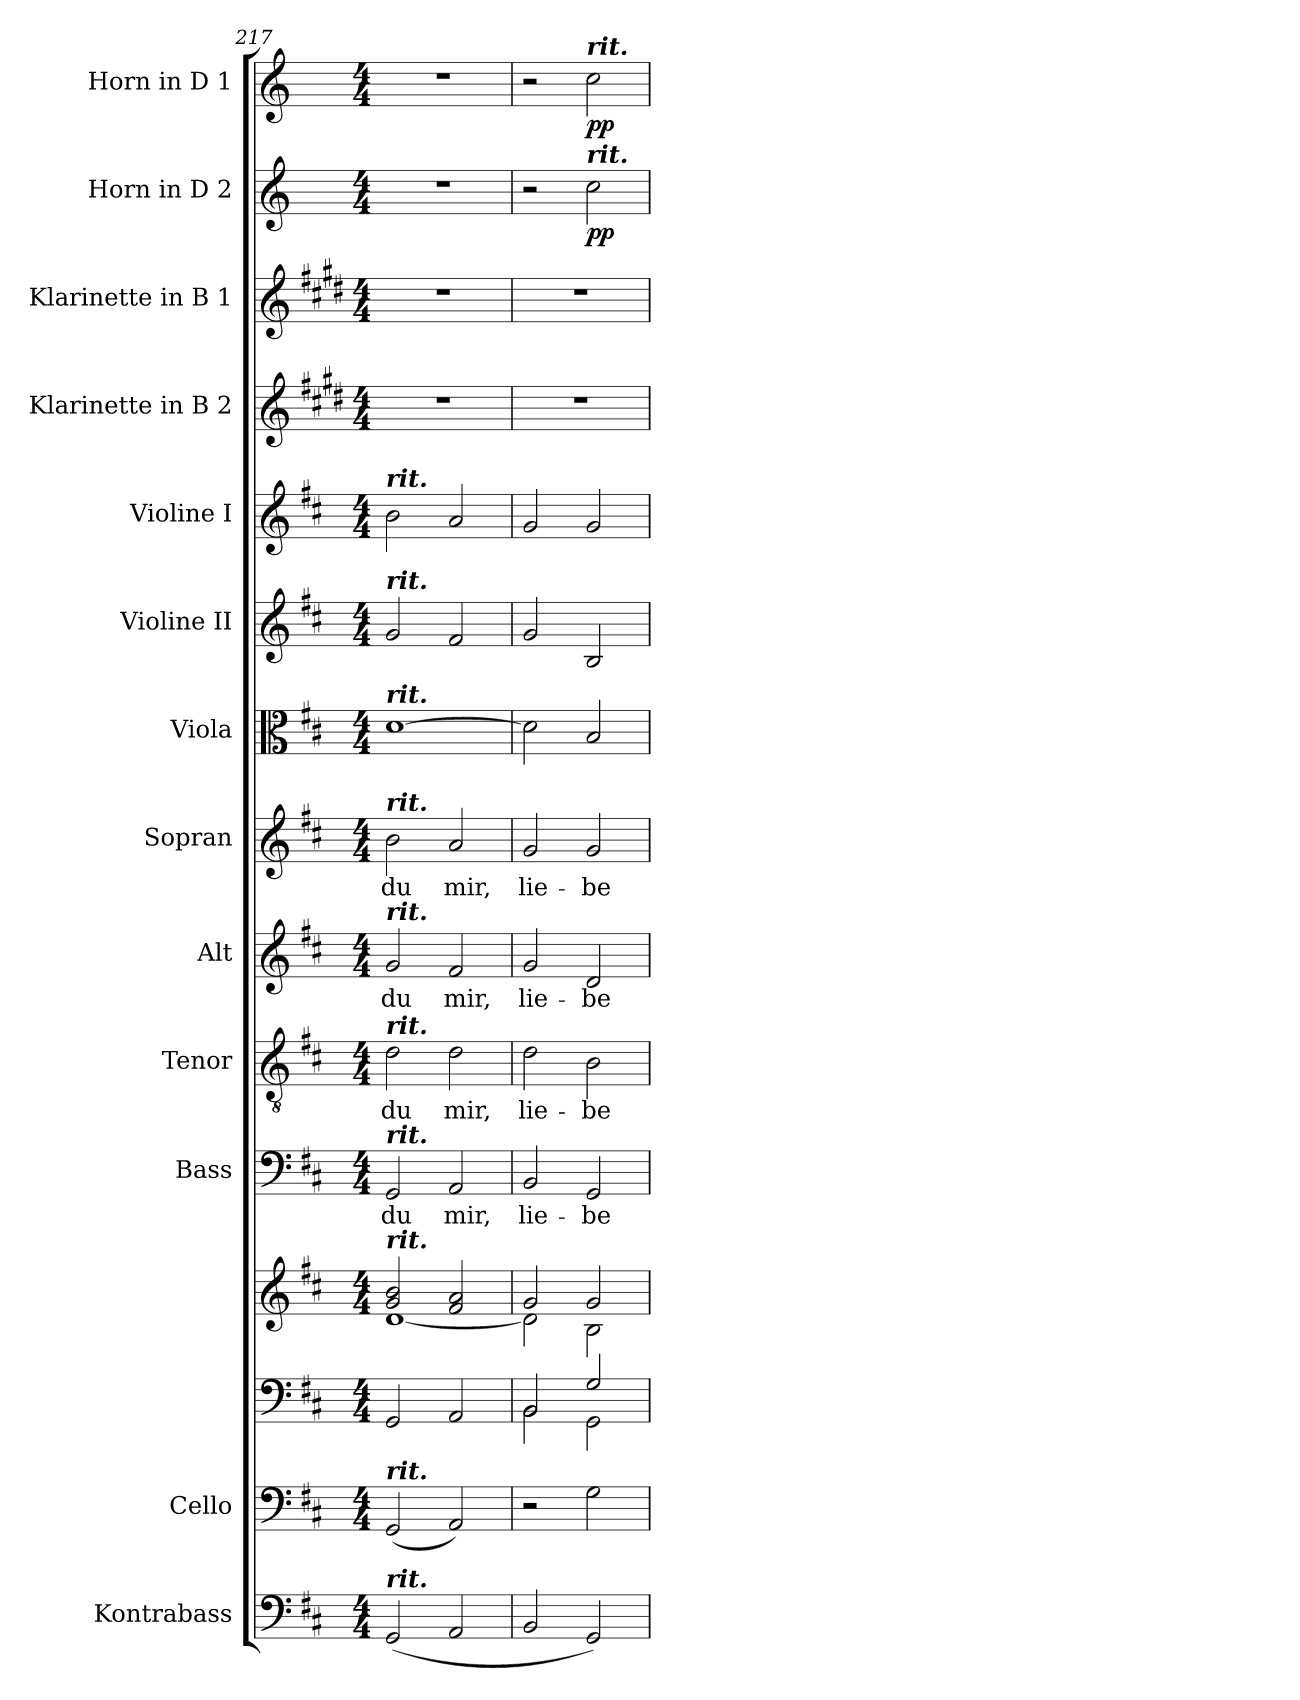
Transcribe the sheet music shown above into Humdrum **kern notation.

**kern	**kern	**kern	**kern	**kern	**text	**kern	**text	**kern	**text	**kern	**text	**kern	**kern	**kern	**kern	**kern	**kern	**dynam	**kern	**dynam
*part14	*part13	*part12	*part12	*part11	*part11	*part10	*part10	*part9	*part9	*part8	*part8	*part7	*part6	*part5	*part4	*part3	*part2	*part2	*part1	*part1
*staff15	*staff14	*staff13	*staff12	*staff11	*staff11	*staff10	*staff10	*staff9	*staff9	*staff8	*staff8	*staff7	*staff6	*staff5	*staff4	*staff3	*staff2	*staff2	*staff1	*staff1
*I"Kontrabass	*I"Cello	*	*	*I"Bass	*	*I"Tenor	*	*I"Alt	*	*I"Sopran	*	*I"Viola	*I"Violine II	*I"Violine I	*I"Klarinette in B 2	*I"Klarinette in B 1	*I"Horn in D 2	*	*I"Horn in D 1	*
*I'Kb.	*	*	*	*I'B	*	*I'T	*	*I'A	*	*I'S	*	*I'Vla.	*I'Vl. II	*I'Vl. I	*	*	*I'Hrn. 2	*	*I'Hrn. 1	*
*clefF4	*clefF4	*clefF4	*clefG2	*clefF4	*	*clefGv2	*	*clefG2	*	*clefG2	*	*clefC3	*clefG2	*clefG2	*clefG2	*clefG2	*clefG2	*	*clefG2	*
*ITrd7c12	*	*	*	*	*	*	*	*	*	*	*	*	*	*	*ITrd1c2	*ITrd1c2	*ITrd-1c-2	*	*ITrd-1c-2	*
*k[f#c#]	*k[f#c#]	*k[f#c#]	*k[f#c#]	*k[f#c#]	*	*k[f#c#]	*	*k[f#c#]	*	*k[f#c#]	*	*k[f#c#]	*k[f#c#]	*k[f#c#]	*k[f#c#]	*k[f#c#]	*k[f#c#]	*	*k[f#c#]	*
*D:	*D:	*D:	*D:	*D:	*	*D:	*	*D:	*	*D:	*	*D:	*D:	*D:	*D:	*D:	*D:	*	*D:	*
*M4/4	*M4/4	*M4/4	*M4/4	*M4/4	*	*M4/4	*	*M4/4	*	*M4/4	*	*M4/4	*M4/4	*M4/4	*M4/4	*M4/4	*M4/4	*	*M4/4	*
=217	=217	=217	=217	=217	=217	=217	=217	=217	=217	=217	=217	=217	=217	=217	=217	=217	=217	=217	=217	=217
*	*	*	*^	*	*	*	*	*	*	*	*	*	*	*	*	*	*	*	*	*
!	!	!	!	!	!	!	!	!	!	!	!	!	!	!	!LO:TX:a:Bi:t=rit.	!	!	!	!	!	!
!	!	!	!	!	!	!	!	!	!	!	!	!	!	!LO:TX:a:Bi:t=rit.	!	!	!	!	!	!	!
!	!	!	!	!	!	!	!	!	!	!	!	!	!LO:TX:a:Bi:t=rit.	!	!	!	!	!	!	!	!
!	!	!	!	!	!	!	!	!	!	!	!LO:TX:a:Bi:t=rit.	!	!	!	!	!	!	!	!	!	!
!	!	!	!	!	!	!	!	!	!LO:TX:a:Bi:t=rit.	!	!	!	!	!	!	!	!	!	!	!	!
!	!	!	!	!	!	!	!LO:TX:a:Bi:t=rit.	!	!	!	!	!	!	!	!	!	!	!	!	!	!
!	!	!	!	!	!LO:TX:a:Bi:t=rit.	!	!	!	!	!	!	!	!	!	!	!	!	!	!	!	!
!	!	!	!LO:TX:a:Bi:t=rit.	!	!	!	!	!	!	!	!	!	!	!	!	!	!	!	!	!	!
!	!LO:TX:a:Bi:t=rit.	!	!	!	!	!	!	!	!	!	!	!	!	!	!	!	!	!	!	!	!
!LO:TX:a:Bi:t=rit.	!	!	!	!	!	!	!	!	!	!	!	!	!	!	!	!	!	!	!	!	!
!	!	!	!	!	!	!LO:LY:b	!	!LO:LY:b	!	!LO:LY:b	!	!LO:LY:b	!	!	!	!	!	!	!	!	!
(<2GGG/	(<2GG/	2GG/	2g/ 2b/	[<1d	2GG/	du	2d\	du	2g/	du	2b\	du	[1d	2g/	2b\	1r	1r	1r	.	1r	.
!	!	!	!	!	!	!LO:LY:b	!	!LO:LY:b	!	!LO:LY:b	!	!LO:LY:b	!	!	!	!	!	!	!	!	!
2AAA/	2AA/)	2AA/	2f#/ 2a/	.	2AA/	mir,	2d\	mir,	2f#/	mir,	2a/	mir,	.	2f#/	2a/	.	.	.	.	.	.
=218	=218	=218	=218	=218	=218	=218	=218	=218	=218	=218	=218	=218	=218	=218	=218	=218	=218	=218	=218	=218	=218
*	*	*^	*	*	*	*	*	*	*	*	*	*	*	*	*	*	*	*	*	*	*
!	!	!	!	!	!	!	!LO:LY:b	!	!LO:LY:b	!	!LO:LY:b	!	!LO:LY:b	!	!	!	!	!	!	!	!	!
2BBB/	2r	2BB/	2BB\	2g/	2d\]	2BB/	lie-	2d\	lie-	2g/	lie-	2g/	lie-	2d\]	2g/	2g/	1r	1r	2r	.	2r	.
!	!	!	!	!	!	!	!	!	!	!	!	!	!	!	!	!	!	!	!	!	!LO:TX:a:Bi:t=rit.	!
!	!	!	!	!	!	!	!	!	!	!	!	!	!	!	!	!	!	!	!LO:TX:a:Bi:t=rit.	!	!	!
!	!	!	!	!	!	!	!LO:LY:b	!	!LO:LY:b	!	!LO:LY:b	!	!LO:LY:b	!	!	!	!	!	!	!LO:DY:b	!	!LO:DY:b
2GGG/)	2G\	2G/	2GG\	2g/	2B\	2GG/	-be	2B\	-be	2d/	-be	2g/	-be	2B/	2B/	2g/	.	.	2dd\	pp	2dd\	pp
*	*	*v	*v	*	*	*	*	*	*	*	*	*	*	*	*	*	*	*	*	*	*	*
*	*	*	*v	*v	*	*	*	*	*	*	*	*	*	*	*	*	*	*	*	*	*
=	=	=	=	=	=	=	=	=	=	=	=	=	=	=	=	=	=	=	=	=
*-	*-	*-	*-	*-	*-	*-	*-	*-	*-	*-	*-	*-	*-	*-	*-	*-	*-	*-	*-	*-
